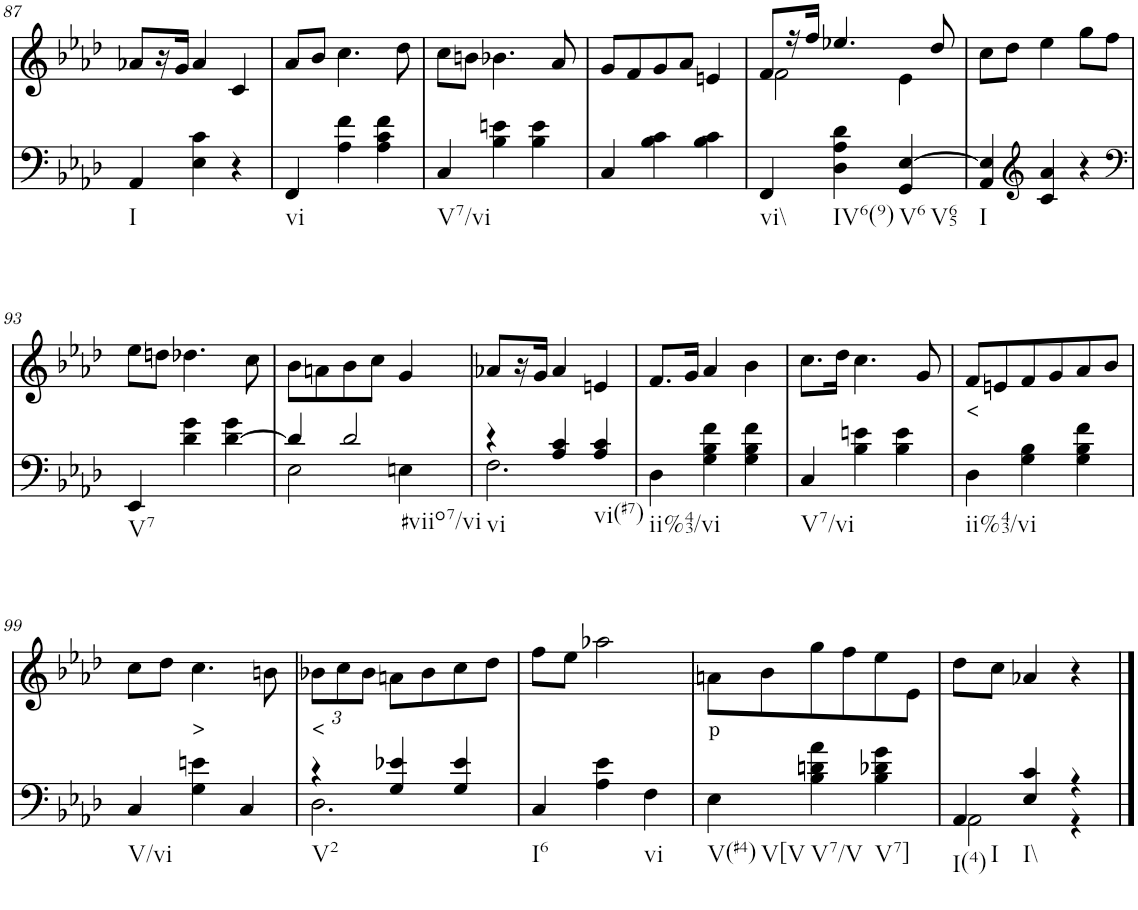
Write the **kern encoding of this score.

**kern	**kern	**text
*part2	*part1	*part1
*staff2	*staff1	*staff1
*I"piano	*I"piano	*
*I'Pno	*I'Pno	*
!!LO:PB:g=z
*clefF4	*clefG2	*
*k[b-e-a-d-]	*k[b-e-a-d-]	*
*M3/4	*M3/4	*
=87	=87	=87
!LO:TX:b:t=I	!	!
4AA-/	8a-X/L	.
.	16r	.
.	16g/JJ	.
4E-\ 4c\	4a-/	.
4r	4c/	.
=88	=88	=88
!LO:TX:b:t=vi	!	!
4FF/	8a-/L	.
.	8b-/J	.
4A-\ 4f\	4.cc\	.
4A-\ 4c\ 4f\	.	.
.	8dd-\	.
=89	=89	=89
!LO:TX:b:t=V7/vi	!	!
4C/	8cc\L	.
.	8bn\J	.
4B-\ 4en\	4.b-X\	.
4B-\ 4e\	.	.
.	8a-/	.
=90	=90	=90
4C/	8g/L	.
.	8f/	.
4B-\ 4c\	8g/	.
.	8a-/J	.
4B-\ 4c\	4en/	.
=91	=91	=91
*	*^	*
!LO:TX:b:t=vi\\	!	!	!
4FF/	8f/L	2f\	.
.	16r	.	.
.	16ff/JJ	.	.
!LO:TX:b:t=IV6(9)	!	!	!
4D-\ 4A-\ 4d-\	4.ee-X/	.	.
!LO:TX:b:t=V6	!	!	!
!LO:TX:b:t=V65	!	!	!
4GG/ [4E-/	.	4e-\	.
.	8dd-/	.	.
*	*v	*v	*
=92	=92	=92
!LO:TX:b:t=I	!	!
4AA-/ 4E-/]	8cc\L	.
.	8dd-\J	.
*clefG2	*	*
4c/ 4a-/	4ee-\	.
4r	8gg\L	.
.	8ff\J	.
!!LO:LB:g=z
=93	=93	=93
*clefF4	*	*
!LO:TX:b:t=V7	!	!
4EE-/	8ee-\L	.
.	8ddn\J	.
4d-\ 4g\	4.dd-X\	.
[4d-\ 4g\	.	.
.	8cc\	.
=94	=94	=94
*^	*	*
4d-/]	2E-\	8b-\L	.
.	.	8an\	.
!LO:TX:b:t=#viio7/vi	!	!	!
2d-/	.	8b-\	.
.	.	8cc\J	.
.	4En\	4g/	.
=95	=95	=95	=95
!LO:TX:b:t=vi	!	!	!
4r	2.F\	8a-X/L	.
.	.	16r	.
.	.	16g/JJ	.
4A-/ 4c/	.	4a-/	.
!LO:TX:b:t=vi(#7)	!	!	!
4A-/ 4c/	.	4en/	.
*v	*v	*	*
=96	=96	=96
!LO:TX:b:t=ii%43/vi	!	!
4D-\	8.f/L	.
.	16g/Jk	.
4G\ 4B-\ 4f\	4a-/	.
4G\ 4B-\ 4f\	4b-\	.
=97	=97	=97
!LO:TX:b:t=V7/vi	!	!
4C/	8.cc\L	.
.	16dd-\Jk	.
4B-\ 4en\	4.cc\	.
4B-\ 4e\	.	.
.	8g/	.
=98	=98	=98
!LO:TX:b:t=ii%43/vi	!	!
!	!	!LO:LY:b
4D-\	8f/L	<
.	8en/	.
4G\ 4B-\	8f/	.
.	8g/	.
4G\ 4B-\ 4f\	8a-/	.
.	8b-/J	.
!!LO:LB:g=z
=99	=99	=99
!LO:TX:b:t=V/vi	!	!
4C/	8cc\L	.
.	8dd-\J	.
!	!	!LO:LY:b
4G\ 4en\	4.cc\	>
4C/	.	.
.	8bn\	.
=100	=100	=100
*^	*	*
*	*	*Xbrackettup	*
!LO:TX:b:t=V2	!	!	!
!	!	!	!LO:LY:b
4r	2.D-\	12b-X\L	<
.	.	12cc\	.
.	.	12b-\J	.
4G/ 4e-X/	.	8an\L	.
.	.	8b-\	.
4G/ 4e-/	.	8cc\	.
.	.	8dd-\J	.
*v	*v	*	*
=101	=101	=101
!LO:TX:b:t=I6	!	!
4C/	8ff\L	.
.	8ee-\J	.
4A-\ 4e-\	2aa-X\	.
!LO:TX:b:t=vi	!	!
4F\	.	.
=102	=102	=102
!LO:TX:b:t=V(#4)	!	!
!LO:TX:b:t=V[V	!	!
!	!	!LO:LY:b
4E-\	8an\L	p
.	8b-\	.
!LO:TX:b:t=V7/V	!	!
4B-\ 4dn\ 4a-\	8gg\	.
.	8ff\	.
!LO:TX:b:t=V7]	!	!
4B-\ 4d-X\ 4g\	8ee-\	.
.	8e-\J	.
=103	=103	=103
*^	*	*
!LO:TX:b:t=I(4)	!	!	!
!LO:TX:b:t=I	!	!	!
4AA-/	2AA-\	8dd-\L	.
.	.	8cc\J	.
!LO:TX:b:t=I\\	!	!	!
4E-/ 4c/	.	4a-X/	.
4r	4r	4r	.
*v	*v	*	*
==	==	==
*-	*-	*-
